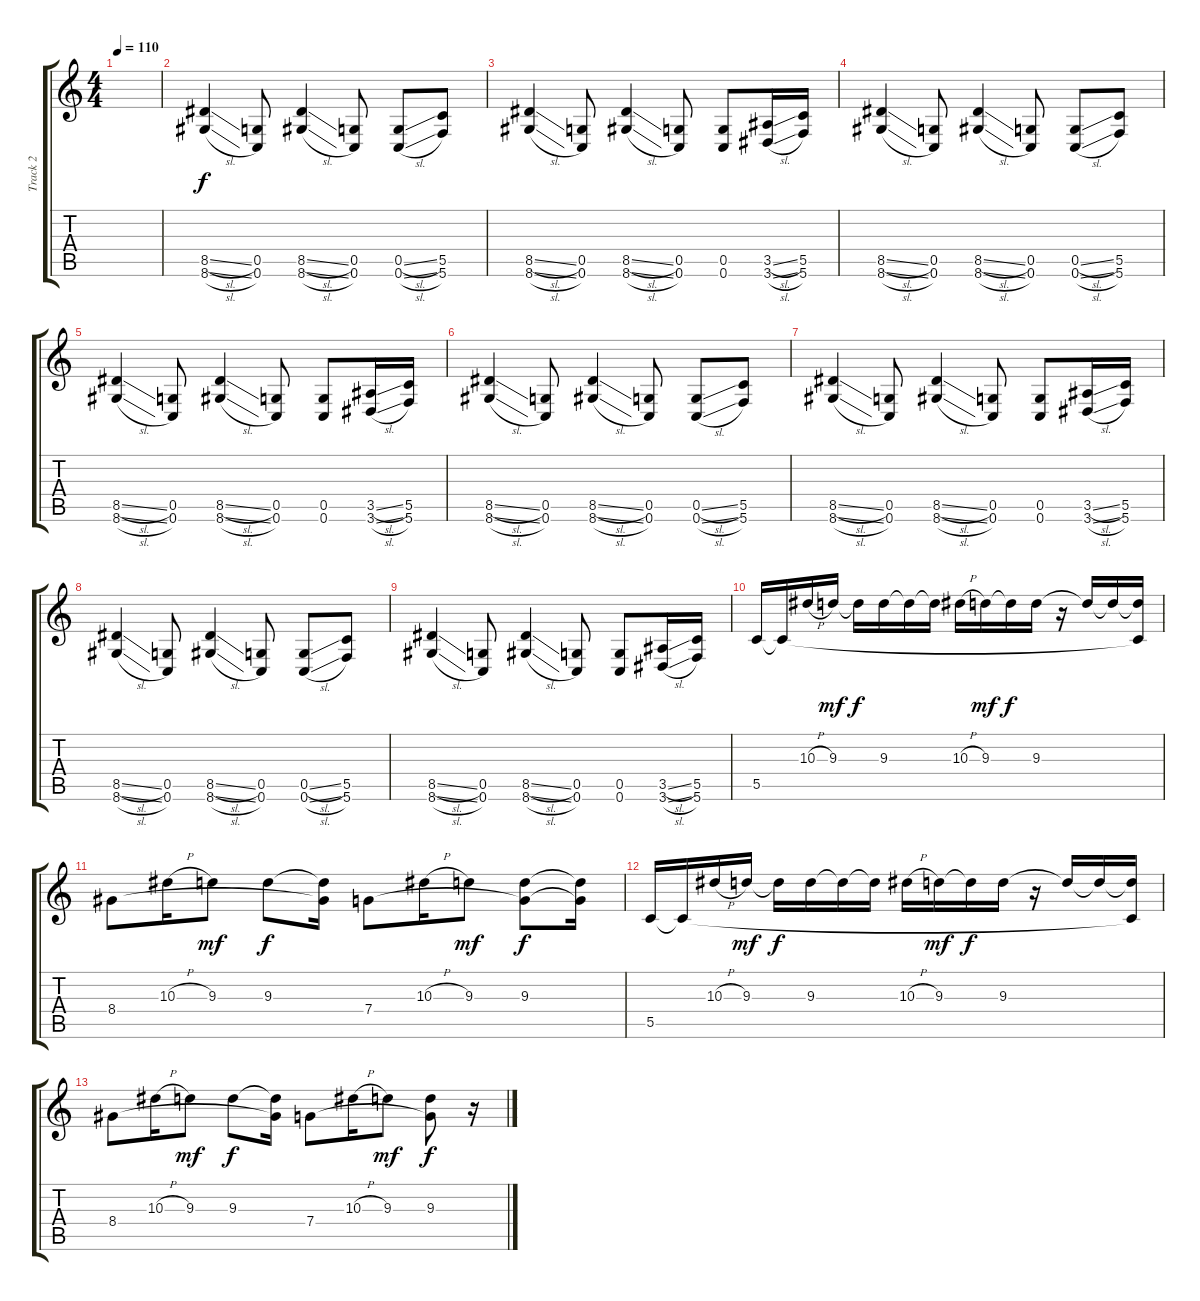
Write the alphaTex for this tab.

\track ("Track 2" "Track 2") {instrument overdrivenguitar}
\staff {score tabs}
\tuning (D4 A3 F3 C3 G2 C2) {hide}
\ts (4 4)
\tempo 110
\clef g2
\ks c
|
(8.5{sl} 8.6{sl}).4 (0.5 0.6).8 (8.5{sl} 8.6{sl}).4 (0.5 0.6).8 (0.5{sl} 0.6{sl}).8 (5.5 5.6).8 |
(8.5{sl} 8.6{sl}).4 (0.5 0.6).8 (8.5{sl} 8.6{sl}).4 (0.5 0.6).8 (0.5 0.6).8 (3.5{sl} 3.6{sl}).16 (5.5 5.6).16 |
(8.5{sl} 8.6{sl}).4 (0.5 0.6).8 (8.5{sl} 8.6{sl}).4 (0.5 0.6).8 (0.5{sl} 0.6{sl}).8 (5.5 5.6).8 |
(8.5{sl} 8.6{sl}).4 (0.5 0.6).8 (8.5{sl} 8.6{sl}).4 (0.5 0.6).8 (0.5 0.6).8 (3.5{sl} 3.6{sl}).16 (5.5 5.6).16 |
(8.5{sl} 8.6{sl}).4 (0.5 0.6).8 (8.5{sl} 8.6{sl}).4 (0.5 0.6).8 (0.5{sl} 0.6{sl}).8 (5.5 5.6).8 |
(8.5{sl} 8.6{sl}).4 (0.5 0.6).8 (8.5{sl} 8.6{sl}).4 (0.5 0.6).8 (0.5 0.6).8 (3.5{sl} 3.6{sl}).16 (5.5 5.6).16 |
(8.5{sl} 8.6{sl}).4 (0.5 0.6).8 (8.5{sl} 8.6{sl}).4 (0.5 0.6).8 (0.5{sl} 0.6{sl}).8 (5.5 5.6).8 |
(8.5{sl} 8.6{sl}).4 (0.5 0.6).8 (8.5{sl} 8.6{sl}).4 (0.5 0.6).8 (0.5 0.6).8 (3.5{sl} 3.6{sl}).16 (5.5 5.6).16 |
5.5.16 5.5{t}.16 10.3{h}.16 9.3.16{dy mf} 9.3{t}.16{dy f} 9.3.16 9.3{t}.16 9.3{t}.16 10.3{h}.16 9.3.16{dy mf} 9.3{t}.16{dy f} 9.3.16 r.16 9.3{t}.16 9.3{t}.16 (9.3{t} 5.5{t}).16 |
8.4.8 10.3{h}.16 9.3.8{dy mf} 9.3.8{dy f} (9.3{t} 8.4{t}).16 7.4.8 10.3{h}.16 9.3.8{dy mf} (9.3 7.4{t}).8{dy f} (9.3{t} 7.4{t}).16 |
5.5.16 5.5{t}.16 10.3{h}.16 9.3.16{dy mf} 9.3{t}.16{dy f} 9.3.16 9.3{t}.16 9.3{t}.16 10.3{h}.16 9.3.16{dy mf} 9.3{t}.16{dy f} 9.3.16 r.16 9.3{t}.16 9.3{t}.16 (9.3{t} 5.5{t}).16 |
8.4.8 10.3{h}.16 9.3.8{dy mf} 9.3.8{dy f} (9.3{t} 8.4{t}).16 7.4.8 10.3{h}.16 9.3.8{dy mf} (9.3 7.4{t}).8{dy f} r.16
